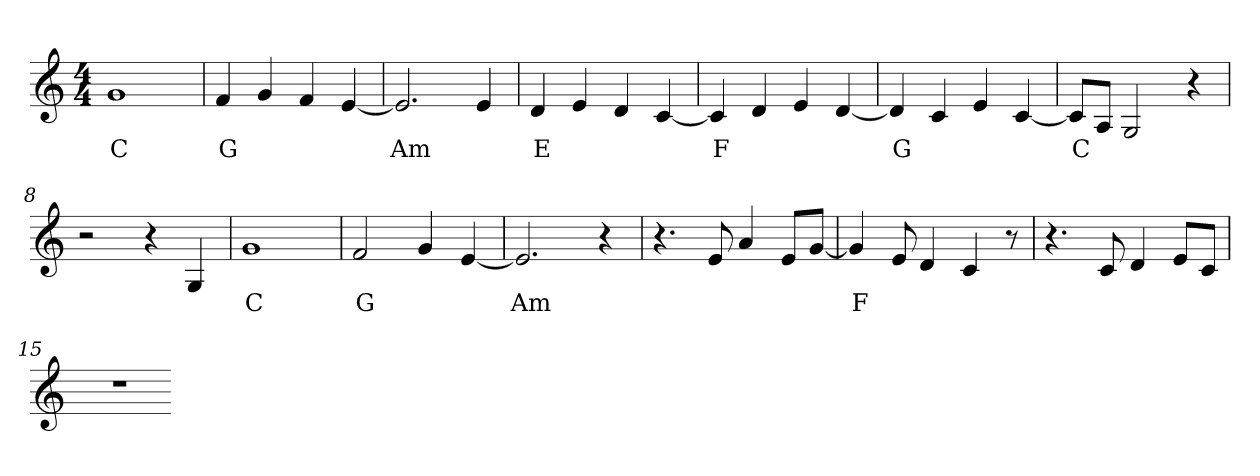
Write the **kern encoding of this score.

**kern	**text
*part1	*part1
*staff1	*staff1
*clefG2	*
*k[]	*
*M4/4	*
=1	=1
1g	C
=2	=2
4f	G
4g	.
4f	.
[4e	.
=3	=3
2.e]	Am
4e	.
=4	=4
4d	E
4e	.
4d	.
[4c	.
=5	=5
4c]	F
4d	.
4e	.
[4d	.
=6	=6
4d]	G
4c	.
4e	.
[4c	.
=7	=7
8c/L]	C
8A/J	.
2G	.
4r	.
=8	=8
2r	.
4r	.
4G	.
=9	=9
1g	C
=10	=10
2f	G
4g	.
[4e	.
=11	=11
2.e]	Am
4r	.
=12	=12
4.r	.
8e	.
4a	.
8e/L	.
[8g/J	.
=13	=13
4g]	F
8e	.
4d	.
4c	.
8r	.
=14	=14
4.r	.
8c	.
4d	.
8e/L	.
8c/J	.
=15	=15
1r	.
=-	=-
*-	*-
